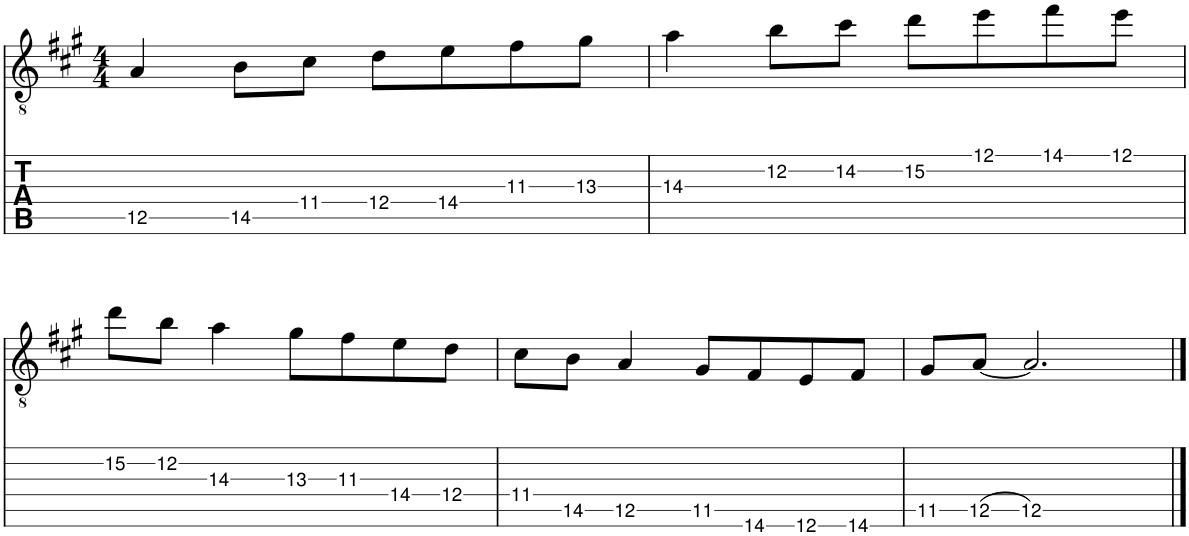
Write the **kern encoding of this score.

**kern	**kern
*part1	*part1
*staff2	*staff1
*I"Guitare classique	*
*I'Guit.	*
*stria6	*
*	*clefGv2
*k[f#c#g#]	*k[f#c#g#]
*M4/4	*M4/4
=1	=1
4A	4A/
8BL	8B\L
8c#J	8c#\J
8dL	8d\L
8eJ	8e\
8f#L	8f#\
8g#J	8g#\J
=2	=2
4a	4a\
8bL	8b\L
8cc#J	8cc#\J
8ddL	8dd\L
8eeJ	8ee\
8ff#L	8ff#\
8eeJ	8ee\J
!!LO:LB:g=z
=3	=3
8ddL	8dd\L
8bJ	8b\J
4a	4a\
8g#L	8g#\L
8f#J	8f#\
8eL	8e\
8dJ	8d\J
=4	=4
8c#L	8c#\L
8BJ	8B\J
4A	4A/
8G#L	8G#/L
8F#J	8F#/
8EL	8E/
8F#J	8F#/J
=5	=5
8G#L	8G#/L
[8AJ	[8A/J
2.A]	2.A/]
==	==
*-	*-
